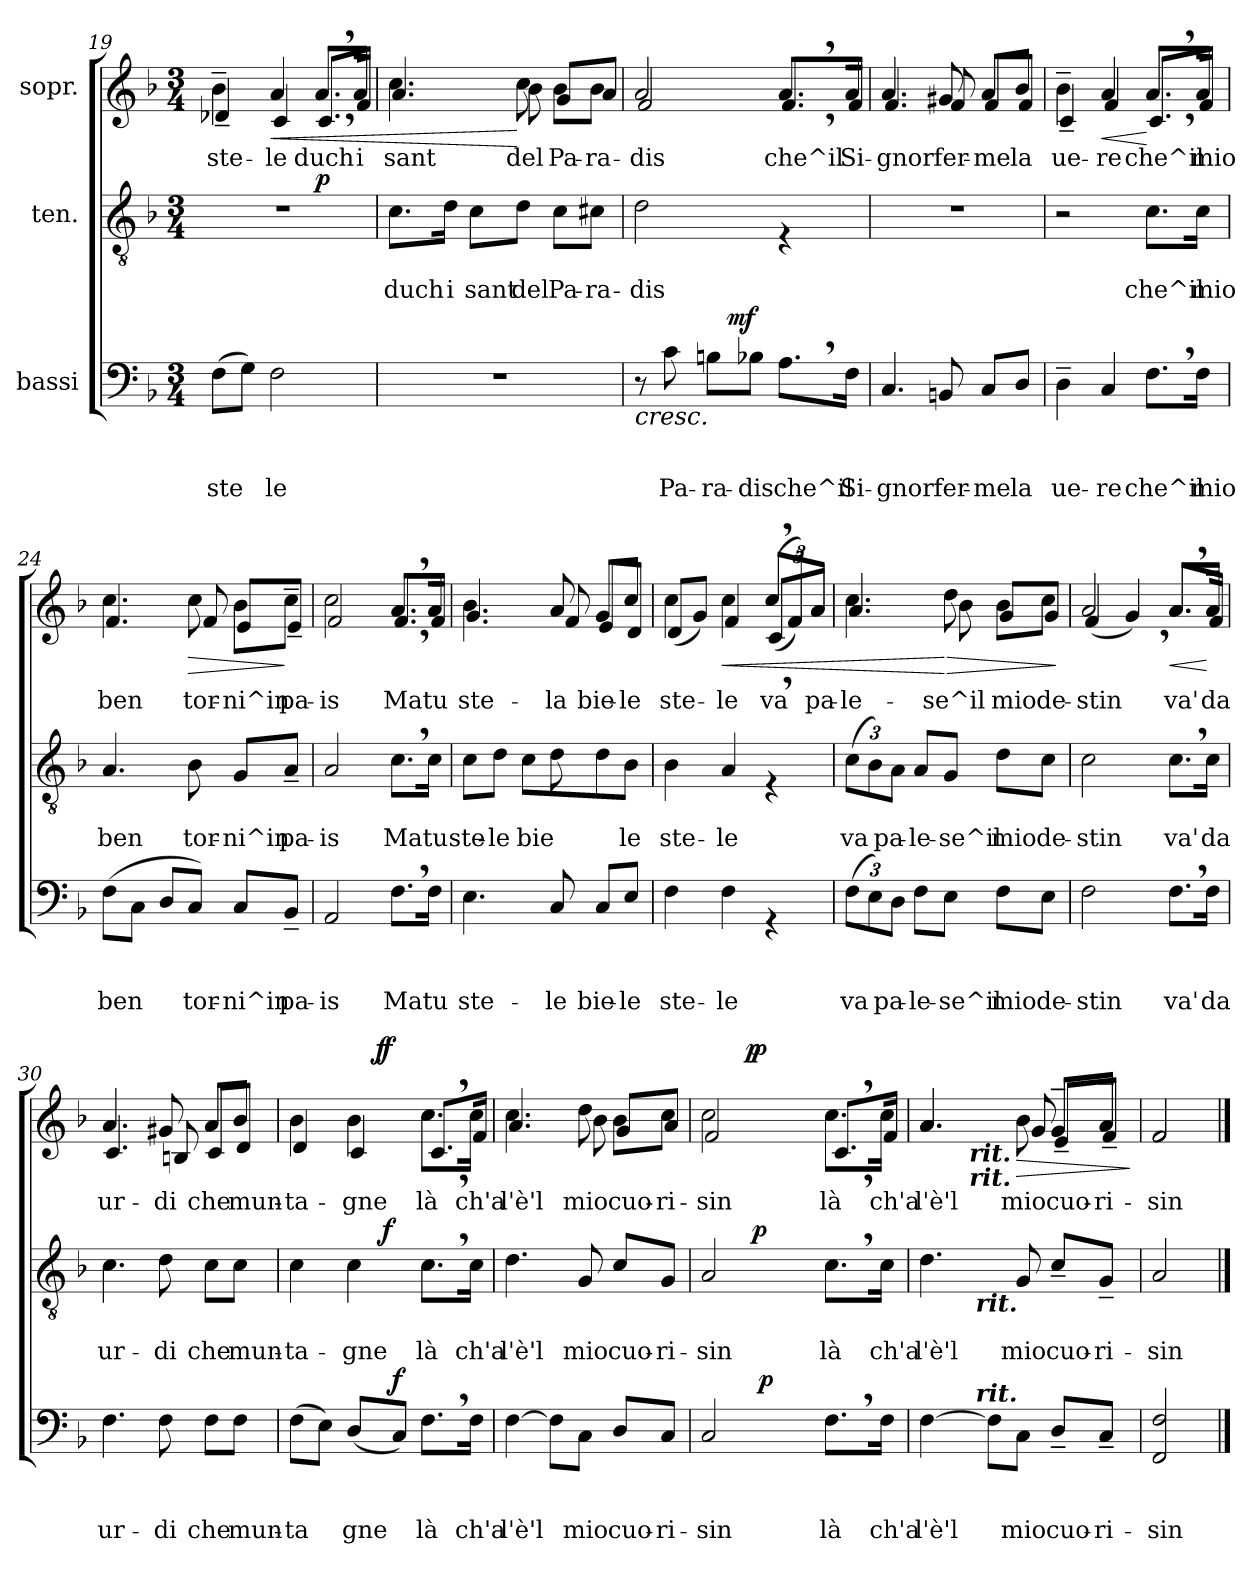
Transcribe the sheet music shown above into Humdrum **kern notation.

**kern	**text	**text	**text	**dynam	**kern	**text	**text	**dynam	**kern	**text	**dynam
*part3	*part3	*part3	*part3	*part3	*part2	*part2	*part2	*part2	*part1	*part1	*part1
*staff3	*staff3	*staff3	*staff3	*staff3	*staff2	*staff2	*staff2	*staff2	*staff1	*staff1	*staff1
*I"bassi	*	*	*	*	*I"ten.	*	*	*	*I"sopr.	*	*
*clefF4	*	*	*	*	*clefGv2	*	*	*	*clefG2	*	*
*k[b-]	*	*	*	*	*k[b-]	*	*	*	*k[b-]	*	*
*F:	*	*	*	*	*F:	*	*	*	*F:	*	*
*M3/4	*	*	*	*	*M3/4	*	*	*	*M3/4	*	*
=19	=19	=19	=19	=19	=19	=19	=19	=19	=19	=19	=19
!	!	!	!LO:LY:b	!	!	!	!	!	!	!LO:LY:b	!
*	*	*	*	*	*	*	*	*	*^	*	*
!	!	!	!	!	!	!	!	!	!	!	!LO:LY:b	!
*	*	*	*	*	*^	*	*	*	*	*	*	*
(>8F\L	.	.	ste	.	2.r	2ryy	.	.	.	4b-~<\	4d-X~</	ste-	.
8G\J)	.	.	.	.	.	.	.	.	.	.	.	.	.
!	!	!	!LO:LY:b	!	!	!	!	!	!	!	!	!LO:LY:b	!LO:HP:b
!	!	!	!	!	!	!	!	!	!	!	!	!LO:LY:b	!
2F\	.	.	le	.	.	.	.	.	.	4a/	4c/	-le	<
!	!	!	!	!	!	!	!	!	!	!	!	!LO:LY:b	!
!	!	!	!	!	!	!	!	!	!LO:DY:b	!	!	!LO:LY:b	!
.	.	.	.	.	.	4ryy	.	.	p	8.a,</L	8.c,</L	duch	.
!	!	!	!	!	!	!	!	!	!	!	!	!LO:LY:b	!
!	!	!	!	!	!	!	!	!	!	!	!	!LO:LY:b	!
.	.	.	.	.	.	.	.	.	.	16a/Jk	16f/Jk	i	.
=20	=20	=20	=20	=20	=20	=20	=20	=20	=20	=20	=20	=20	=20
!	!	!	!	!	!	!	!	!LO:LY:b	!	!	!	!LO:LY:b	!
!	!	!	!	!	!	!	!	!	!	!	!	!LO:LY:b	!
*	*	*	*	*	*v	*v	*	*	*	*	*	*	*
2.r	.	.	.	.	8.c\L	.	duch	.	4.cc\	4.a/	-sant	.
!	!	!	!	!	!	!	!LO:LY:b	!	!	!	!	!
.	.	.	.	.	16d\Jk	.	i	.	.	.	.	.
!	!	!	!	!	!	!	!LO:LY:b	!	!	!	!	!
.	.	.	.	.	8c\L	.	sant	.	.	.	.	.
!	!	!	!	!	!	!	!LO:LY:b	!	!	!	!LO:LY:b	!
!	!	!	!	!	!	!	!	!	!	!	!LO:LY:b	!
.	.	.	.	.	8d\J	.	del	.	8cc\	8b-\	del	[
!	!	!	!	!	!	!	!LO:LY:b	!	!	!	!LO:LY:b	!
!	!	!	!	!	!	!	!	!	!	!	!LO:LY:b	!
.	.	.	.	.	8c\L	.	Pa-	.	8b-\L	8g/L	Pa-	.
!	!	!	!	!	!	!	!LO:LY:b	!	!	!	!LO:LY:b	!
!	!	!	!	!	!	!	!	!	!	!	!LO:LY:b	!
.	.	.	.	.	8c#X\J	.	-ra-	.	8b-\J	8a/J	-ra-	.
=21	=21	=21	=21	=21	=21	=21	=21	=21	=21	=21	=21	=21
!LO:TX:b:Bi:t=rit.	!	!	!	!	!	!	!	!	!	!	!	!
!	!	!	!	!LO:HP:b	!	!	!LO:LY:b	!	!	!	!LO:LY:b	!
!	!	!	!	!	!	!	!	!	!	!	!LO:LY:b	!
*^	*	*	*	*	*	*	*	*	*	*^	*	*
8r	6ryy	.	.	.	<	2d\	.	-dis	.	2a/	2f/	6ryy	-dis	.
!	!	!	!	!LO:LY:b	!	!	!	!	!	!	!	!	!	!
8c\	.	.	.	Pa-	.	.	.	.	.	.	.	.	.	.
.	12ryy	.	.	.	.	.	.	.	.	.	.	96ryy	.	.
!	!	!	!	!	!	!	!	!	!	!	!	!	!	!LO:DY:b
!	!	!	!	!	!	!	!	!	!	!	!	!	!	!LO:DY:n=1:b
.	.	.	.	.	.	.	.	.	.	.	.	3ryy	.	mf mf
!	!	!	!	!LO:LY:b	!	!	!	!	!	!	!	!	!	!
8Bn\L	24ryy	.	.	-ra-	.	.	.	.	.	.	.	.	.	.
.	96ryy	.	.	.	.	.	.	.	.	.	.	.	.	.
!	!	!	!	!	!LO:DY:b	!	!	!	!	!	!	!	!	!
.	3ryy	.	.	.	mf	.	.	.	.	.	.	.	.	.
!	!	!	!	!LO:LY:b	!	!	!	!	!	!	!	!	!	!
8B-X\J	.	.	.	-dis	.	.	.	.	.	.	.	.	.	.
!	!	!	!	!LO:LY:b	!	!	!	!	!	!	!	!	!LO:LY:b	!
!	!	!	!	!	!	!	!	!	!	!	!	!	!LO:LY:b	!
8.A,<\L	.	.	.	che^il	[	4rE	.	.	.	8.a,</L	8.f,</L	.	che^il	.
.	.	.	.	.	.	.	.	.	.	.	.	6ryy	.	.
.	12ryy	.	.	.	.	.	.	.	.	.	.	.	.	.
.	.	.	.	.	.	.	.	.	.	.	.	24..ryy	.	.
!	!	!	!	!LO:LY:b	!	!	!	!	!	!	!	!	!LO:LY:b	!
!	!	!	!	!	!	!	!	!	!	!	!	!	!LO:LY:b	!
16F\Jk	.	.	.	Si-	.	.	.	.	.	16a/Jk	16f/Jk	.	Si-	.
.	48.ryy	.	.	.	.	.	.	.	.	.	.	.	.	.
!!LO:LB:g=z
=22	=22	=22	=22	=22	=22	=22	=22	=22	=22	=22	=22	=22	=22	=22
!	!	!	!	!LO:LY:b	!	!	!	!	!	!	!	!	!LO:LY:b	!
!	!	!	!	!	!	!	!	!	!	!	!	!	!LO:LY:b	!
*v	*v	*	*	*	*	*	*	*	*	*	*v	*v	*	*
4.C/	.	.	-gnor	.	2.r	.	.	.	4.a/	4.f/	gnor	.
!	!	!	!LO:LY:b	!	!	!	!	!	!	!	!LO:LY:b	!
!	!	!	!	!	!	!	!	!	!	!	!LO:LY:b	!
8BBn/	.	.	fer-	.	.	.	.	.	8g#X/	8f/	fer-	.
!	!	!	!LO:LY:b	!	!	!	!	!	!	!	!LO:LY:b	!
!	!	!	!	!	!	!	!	!	!	!	!LO:LY:b	!
8C/L	.	.	-me	.	.	.	.	.	8a/L	8f/L	-me	.
!	!	!	!LO:LY:b	!	!	!	!	!	!	!	!LO:LY:b	!
!	!	!	!	!	!	!	!	!	!	!	!LO:LY:b	!
8D/J	.	.	la	.	.	.	.	.	8b-/J	8f/J	la	.
=23	=23	=23	=23	=23	=23	=23	=23	=23	=23	=23	=23	=23
!	!	!	!LO:LY:b	!	!	!	!	!	!	!	!LO:LY:b	!
!	!	!	!	!	!	!	!	!	!	!	!LO:LY:b	!
4D~>\	.	.	ue-	.	2r	.	.	.	4b-~<\	4c~</	ue-	.
!	!	!	!LO:LY:b	!	!	!	!	!	!	!	!LO:LY:b	!LO:HP:b
!	!	!	!	!	!	!	!	!	!	!	!LO:LY:b	!
4C/	.	.	-re	.	.	.	.	.	4a/	4f/	-re	<
!	!	!	!LO:LY:b	!	!	!	!LO:LY:b	!	!	!	!LO:LY:b	!
!	!	!	!	!	!	!	!	!	!	!	!LO:LY:b	!
8.F,<\L	.	.	che^il	.	8.c\L	.	che^il	.	8.a,</L	8.c,</L	che^il	[
!	!	!	!LO:LY:b	!	!	!	!LO:LY:b	!	!	!	!LO:LY:b	!
!	!	!	!	!	!	!	!	!	!	!	!LO:LY:b	!
16F\Jk	.	.	mio	.	16c\Jk	.	mio	.	16a/Jk	16f/Jk	mio	.
=24	=24	=24	=24	=24	=24	=24	=24	=24	=24	=24	=24	=24
!	!	!	!LO:LY:b	!	!	!	!LO:LY:b	!	!	!	!LO:LY:b	!
!	!	!	!	!	!	!	!	!	!	!	!LO:LY:b	!
(>8F\L	.	.	ben	.	4.A/	.	ben	.	4.cc\	4.f/	-ben	.
8C\J	.	.	.	.	.	.	.	.	.	.	.	.
8D/L	.	.	.	.	.	.	.	.	.	.	.	.
!	!	!	!LO:LY:b	!	!	!	!LO:LY:b	!	!	!	!LO:LY:b	!LO:HP:b
!	!	!	!	!	!	!	!	!	!	!	!LO:LY:b	!
8C/J)	.	.	tor-	.	8B-\	.	tor-	.	8cc\	8f/	tor-	>
!	!	!	!LO:LY:b	!	!	!	!LO:LY:b	!	!	!	!LO:LY:b	!
!	!	!	!	!	!	!	!	!	!	!	!LO:LY:b	!
8C/L	.	.	-ni^in	.	8G/L	.	-ni^in	.	8b-\L	8e/L	-ni^in	.
!	!	!	!LO:LY:b	!	!	!	!LO:LY:b	!	!	!	!LO:LY:b	!
!	!	!	!	!	!	!	!	!	!	!	!LO:LY:b	!
8BB-~</J	.	.	pa-	.	8A~</J	.	pa-	.	8cc~<\J	8e~</J	pa-	]
=25	=25	=25	=25	=25	=25	=25	=25	=25	=25	=25	=25	=25
!	!	!	!LO:LY:b	!	!	!	!LO:LY:b	!	!	!	!LO:LY:b	!
!	!	!	!	!	!	!	!	!	!	!	!LO:LY:b	!
2AA/	.	.	-is	.	2A/	.	-is	.	2cc\	2f/	is	.
!	!	!	!LO:LY:b	!	!	!	!LO:LY:b	!	!	!	!LO:LY:b	!
!	!	!	!	!	!	!	!	!	!	!	!LO:LY:b	!
8.F,<\L	.	.	Ma	.	8.c,<\L	.	Ma	.	8.a,</L	8.f,</L	Ma	.
!	!	!	!LO:LY:b	!	!	!	!LO:LY:b	!	!	!	!LO:LY:b	!
!	!	!	!	!	!	!	!	!	!	!	!LO:LY:b	!
16F\Jk	.	.	tu	.	16c\Jk	.	tu	.	16a/Jk	16f/Jk	tu	.
!!LO:LB:g=z	!!
=26	=26	=26	=26	=26	=26	=26	=26	=26	=26	=26	=26	=26
!	!	!	!LO:LY:b	!	!	!	!LO:LY:b	!	!	!	!LO:LY:b	!
*	*	*	*	*	*^	*	*	*	*	*	*	*
!	!	!	!	!	!	!	!	!	!	!	!	!LO:LY:b	!
4.E\	.	.	ste-	.	8c\L	4.ryy	.	ste-	.	4.b-\	4.g/	ste-	.
!	!	!	!	!	!	!	!	!LO:LY:b	!	!	!	!	!
.	.	.	.	.	8d\J	.	.	-le	.	.	.	.	.
!	!	!	!	!	!	!	!	!LO:LY:b	!	!	!	!	!
.	.	.	.	.	8c\L	.	.	bie	.	.	.	.	.
!	!	!	!LO:LY:b	!	!	!	!	!	!	!	!	!LO:LY:b	!
!	!	!	!	!	!	!	!	!	!	!	!	!LO:LY:b	!
8C/	.	.	-le	.	8ryy	8d\	.	.	.	8a/	8f/	-la	.
!	!	!	!LO:LY:b	!	!	!	!	!	!	!	!	!LO:LY:b	!
!	!	!	!	!	!	!	!	!	!	!	!	!LO:LY:b	!
8C/L	.	.	bie-	.	8d\	4ryy	.	.	.	8g/L	8e/L	bie-	.
!	!	!	!LO:LY:b	!	!	!	!	!LO:LY:b	!	!	!	!LO:LY:b	!
!	!	!	!	!	!	!	!	!	!	!	!	!LO:LY:b	!
8E/J	.	.	-le	.	8B-\J	.	.	le	.	8cc/J	8d/J	-le	.
*	*	*	*	*	*v	*v	*	*	*	*	*	*	*
=27	=27	=27	=27	=27	=27	=27	=27	=27	=27	=27	=27	=27
!	!	!	!LO:LY:b	!	!	!	!LO:LY:b	!	!	!	!LO:LY:b	!
!	!	!	!	!	!	!	!	!	!	!	!LO:LY:b	!
4F\	.	.	ste-	.	4B-\	.	ste-	.	4cc\	(<8d/L	-ste-	.
.	.	.	.	.	.	.	.	.	.	8g/J)	.	.
!	!	!	!LO:LY:b	!	!	!	!LO:LY:b	!	!	!	!LO:LY:b	!LO:HP:b
!	!	!	!	!	!	!	!	!	!	!	!LO:LY:b	!
4F\	.	.	-le	.	4A/	.	-le	.	4cc\	4f/	-le	<
!	!	!	!	!	!	!	!	!	!	!	!LO:LY:b	!
!	!	!	!	!	!	!	!	!	!	!	!LO:LY:b	!
4rGG	.	.	.	.	4rE	.	.	.	(<12cc,</L	(<12c,>/L	va	.
.	.	.	.	.	.	.	.	.	12f/)	12f/)	.	.
!	!	!	!	!	!	!	!	!	!	!	!LO:LY:b	!
!	!	!	!	!	!	!	!	!	!	!	!LO:LY:b	!
.	.	.	.	.	.	.	.	.	12a/J	12a/J	pa-	.
=28	=28	=28	=28	=28	=28	=28	=28	=28	=28	=28	=28	=28
!	!	!	!LO:LY:b	!	!	!	!LO:LY:b	!	!	!	!LO:LY:b	!
!	!	!	!	!	!	!	!	!	!	!	!LO:LY:b	!
(>12F\L	.	.	va	.	(>12c\L	.	va	.	4.cc\	4.a/	-le-	.
12E\)	.	.	.	.	12B-\)	.	.	.	.	.	.	.
!	!	!	!LO:LY:b	!	!	!	!LO:LY:b	!	!	!	!	!
12D\J	.	.	pa-	.	12A\J	.	pa-	.	.	.	.	.
!	!	!	!LO:LY:b	!	!	!	!LO:LY:b	!	!	!	!	!
8F\L	.	.	-le-	.	8A/L	.	-le-	.	.	.	.	.
!	!	!	!LO:LY:b	!	!	!	!LO:LY:b	!	!	!	!LO:LY:b	!LO:HP:n=1:b
!	!	!	!	!	!	!	!	!	!	!	!LO:LY:b	!
8E\J	.	.	-se^il	.	8G/J	.	-se^il	.	8dd\	8b-\	-se^il	[ >
!	!	!	!LO:LY:b	!	!	!	!LO:LY:b	!	!	!	!LO:LY:b	!
!	!	!	!	!	!	!	!	!	!	!	!LO:LY:b	!
8F\L	.	.	mio	.	8d\L	.	mio	.	8b-\L	8g/L	mio	.
!	!	!	!LO:LY:b	!	!	!	!LO:LY:b	!	!	!	!LO:LY:b	!
!	!	!	!	!	!	!	!	!	!	!	!LO:LY:b	!
8E\J	.	.	de-	.	8c\J	.	de-	.	8cc\J	8g/J	de-	.
*	*	*	*	*	*	*	*	*	*v	*v	*	*
.	.	.	.	.	.	.	.	.	.	.	]
=29	=29	=29	=29	=29	=29	=29	=29	=29	=29	=29	=29
!	!	!	!LO:LY:b	!	!	!	!LO:LY:b	!	!	!LO:LY:b	!
*	*	*	*	*	*	*	*	*	*^	*	*
!	!	!	!	!	!	!	!	!	!	!	!LO:LY:b	!
2F\	.	.	-stin	.	2c\	.	-stin	.	2a/	(<4f/	stin	.
.	.	.	.	.	.	.	.	.	.	4g,</)	.	.
!	!	!	!LO:LY:b	!	!	!	!LO:LY:b	!	!	!	!LO:LY:b	!LO:HP:b
!	!	!	!	!	!	!	!	!	!	!	!LO:LY:b	!
8.F,<\L	.	.	va'	.	8.c,<\L	.	va'	.	8.a,</L	8.a/L	va'	<
!	!	!	!LO:LY:b	!	!	!	!LO:LY:b	!	!	!	!LO:LY:b	!
!	!	!	!	!	!	!	!	!	!	!	!LO:LY:b	!
16F\Jk	.	.	da	.	16c\Jk	.	da	.	16a/Jk	16f/Jk	da	[
!!LO:LB:g=z	!!
=30	=30	=30	=30	=30	=30	=30	=30	=30	=30	=30	=30	=30
!	!	!	!LO:LY:b	!	!	!	!LO:LY:b	!	!	!	!LO:LY:b	!
!	!	!	!	!	!	!	!	!	!	!	!LO:LY:b	!
4.F\	.	.	ur-	.	4.c\	.	ur-	.	4.a/	4.c/	-ur-	.
!	!	!	!LO:LY:b	!	!	!	!LO:LY:b	!	!	!	!LO:LY:b	!
!	!	!	!	!	!	!	!	!	!	!	!LO:LY:b	!
8F\	.	.	-di	.	8d\	.	-di	.	8g#X/	8Bn/	-di	.
!	!	!	!LO:LY:b	!	!	!	!LO:LY:b	!	!	!	!LO:LY:b	!
!	!	!	!	!	!	!	!	!	!	!	!LO:LY:b	!
8F\L	.	.	che	.	8c\L	.	che	.	8a/L	8c/L	che	.
!	!	!	!LO:LY:b	!	!	!	!LO:LY:b	!	!	!	!LO:LY:b	!
!	!	!	!	!	!	!	!	!	!	!	!LO:LY:b	!
8F\J	.	.	mun-	.	8c\J	.	mun-	.	8b-/J	8d/J	mun-	.
=31	=31	=31	=31	=31	=31	=31	=31	=31	=31	=31	=31	=31
!	!	!	!LO:LY:b	!	!	!	!LO:LY:b	!	!	!	!LO:LY:b	!
!	!	!	!	!	!	!	!	!	!	!	!LO:LY:b	!
*	*	*	*	*	*^	*	*	*	*^	*^	*	*
(>8F\L	.	.	-ta	.	4c\	3ryy	.	-ta-	.	4b-\	4d/	4ryy	3ryy	ta-	.
8E\J)	.	.	.	.	.	.	.	.	.	.	.	.	.	.	.
!	!	!	!LO:LY:b	!	!	!	!	!LO:LY:b	!	!	!	!	!	!LO:LY:b	!
!	!	!	!	!	!	!	!	!	!	!	!	!	!	!LO:LY:b	!
(<8D/L	.	.	gne	.	4c\	.	.	-gne	.	4b-\	4c/	16.ryy	.	-gne	.
.	.	.	.	.	.	48ryy	.	.	.	.	.	.	48ryy	.	.
!	!	!	!	!	!	!	!	!	!	!	!	!	!	!	!LO:DY:b
.	.	.	.	.	.	.	.	.	.	.	.	4ryy	.	.	f
!	!	!	!	!	!	!	!	!	!LO:DY:b	!	!	!	!	!	!LO:DY:b
.	.	.	.	.	.	3ryy	.	.	f	.	.	.	3ryy	.	f
!	!	!	!	!LO:DY:b	!	!	!	!	!	!	!	!	!	!	!
8C/J)	.	.	.	f	.	.	.	.	.	.	.	.	.	.	.
!	!	!	!LO:LY:b	!	!	!	!	!LO:LY:b	!	!	!	!	!	!LO:LY:b	!
!	!	!	!	!	!	!	!	!	!	!	!	!	!	!LO:LY:b	!
8.F,<\L	.	.	là	.	8.c,<\L	.	.	là	.	8.cc,>\L	8.c,</L	.	.	là	.
.	.	.	.	.	.	.	.	.	.	.	.	8ryy	.	.	.
!	!	!	!LO:LY:b	!	!	!	!	!LO:LY:b	!	!	!	!	!	!LO:LY:b	!
!	!	!	!	!	!	!	!	!	!	!	!	!	!	!LO:LY:b	!
16F\Jk	.	.	ch'a	.	16c\Jk	24.ryy	.	ch'a	.	16cc\Jk	16f/Jk	.	24.ryy	ch'a	.
.	.	.	.	.	.	.	.	.	.	.	.	32ryy	.	.	.
=32	=32	=32	=32	=32	=32	=32	=32	=32	=32	=32	=32	=32	=32	=32	=32
!	!	!	!LO:LY:b	!	!	!	!	!LO:LY:b	!	!	!	!	!	!LO:LY:b	!
!	!	!	!	!	!	!	!	!	!	!	!	!	!	!LO:LY:b	!
*	*	*	*	*	*v	*v	*	*	*	*	*	*	*	*	*
*	*	*	*	*	*	*	*	*	*	*v	*v	*v	*	*
[>4F\	.	.	l'è'l	.	4.d\	.	l'è'l	.	4.cc\	4.a/	-l'è'l	.
8F\L]	.	.	.	.	.	.	.	.	.	.	.	.
!	!	!	!LO:LY:b	!	!	!	!LO:LY:b	!	!	!	!LO:LY:b	!
!	!	!	!	!	!	!	!	!	!	!	!LO:LY:b	!
8C\J	.	.	mio	.	8G/	.	mio	.	8dd\	8b-\	mio	.
!	!	!	!LO:LY:b	!	!	!	!LO:LY:b	!	!	!	!LO:LY:b	!
!	!	!	!	!	!	!	!	!	!	!	!LO:LY:b	!
8D/L	.	.	cuo-	.	8c/L	.	cuo-	.	8b-\L	8g/L	cuo-	.
!	!	!	!LO:LY:b	!	!	!	!LO:LY:b	!	!	!	!LO:LY:b	!
!	!	!	!	!	!	!	!	!	!	!	!LO:LY:b	!
8C/J	.	.	-ri-	.	8G/J	.	-ri-	.	8cc\J	8a/J	-ri-	.
!!LO:PB:g=z
=33	=33	=33	=33	=33	=33	=33	=33	=33	=33	=33	=33	=33
!	!	!	!LO:LY:b	!	!	!	!LO:LY:b	!	!	!	!LO:LY:b	!
!	!	!	!	!	!	!	!	!	!	!	!LO:LY:b	!
*^	*	*	*	*	*^	*	*	*	*^	*^	*	*
2C/	8ryy	.	.	-sin	.	2A/	12..ryy	.	-sin	.	2cc\	2f/	12ryy	12..ryy	sin	.
.	.	.	.	.	.	.	.	.	.	.	.	.	24ryy	.	.	.
.	32ryy	.	.	.	.	.	.	.	.	.	.	.	96ryy	.	.	.
!	!	!	!	!	!	!	!	!	!	!	!	!	!	!	!	!LO:DY:b
.	.	.	.	.	.	.	.	.	.	.	.	.	3ryy	.	.	p
!	!	!	!	!	!	!	!	!	!	!LO:DY:b	!	!	!	!	!	!LO:DY:b
.	.	.	.	.	.	.	3ryy	.	.	p	.	.	.	3ryy	.	p
!	!	!	!	!	!LO:DY:b	!	!	!	!	!	!	!	!	!	!	!
.	2ryy	.	.	.	p	.	.	.	.	.	.	.	.	.	.	.
.	.	.	.	.	.	.	.	.	.	.	.	.	6ryy	.	.	.
.	.	.	.	.	.	.	6ryy	.	.	.	.	.	.	6ryy	.	.
!	!	!	!	!LO:LY:b	!	!	!	!	!LO:LY:b	!	!	!	!	!	!LO:LY:b	!
!	!	!	!	!	!	!	!	!	!	!	!	!	!	!	!LO:LY:b	!
8.F,<\L	.	.	.	là	.	8.c,<\L	.	.	là	.	8.cc,>\L	8.c,</L	.	.	là	.
.	.	.	.	.	.	.	.	.	.	.	.	.	12ryy	.	.	.
.	.	.	.	.	.	.	12ryy	.	.	.	.	.	.	12ryy	.	.
.	16.ryy	.	.	.	.	.	.	.	.	.	.	.	.	.	.	.
!	!	!	!	!LO:LY:b	!	!	!	!	!LO:LY:b	!	!	!	!	!	!LO:LY:b	!
!	!	!	!	!	!	!	!	!	!	!	!	!	!	!	!LO:LY:b	!
16F\Jk	.	.	.	ch'a	.	16c\Jk	.	.	ch'a	.	16cc\Jk	16f/Jk	.	.	ch'a	.
.	.	.	.	.	.	.	.	.	.	.	.	.	48.ryy	.	.	.
.	.	.	.	.	.	.	48ryy	.	.	.	.	.	.	48ryy	.	.
=34	=34	=34	=34	=34	=34	=34	=34	=34	=34	=34	=34	=34	=34	=34	=34	=34
!	!	!	!	!LO:LY:b	!	!	!	!	!LO:LY:b	!	!	!	!	!	!LO:LY:b	!
!	!	!	!	!	!	!	!	!	!	!	!	!	!	!	!LO:LY:b	!
*	*	*	*	*	*	*	*	*	*	*	*	*	*v	*v	*	*
[>4F\	8..ryy	.	.	l'è'l	.	4.d\	8..ryy	.	l'è'l	.	4.a/	4.a/	6ryy	-l'è'l	.
.	.	.	.	.	.	.	.	.	.	.	.	.	24ryy	.	.
!	!	!	!	!	!	!	!	!	!	!	!	!	!LO:TX:b:Bi:t=rit.	!	!
!	!	!	!	!	!	!	!	!	!	!	!	!	!LO:TX:b:Bi:t=rit.	!	!
.	.	.	.	.	.	.	.	.	.	.	.	.	3ryy	.	.
!	!	!	!	!	!	!	!LO:TX:b:Bi:t=rit.	!	!	!	!	!	!	!	!
!	!LO:TX:a:Bi:t=rit.	!	!	!	!	!	!	!	!	!	!	!	!	!	!
.	2ryy	.	.	.	.	.	2ryy	.	.	.	.	.	.	.	.
8F\L]	.	.	.	.	.	.	.	.	.	.	.	.	.	.	.
!	!	!	!	!LO:LY:b	!	!	!	!	!LO:LY:b	!	!	!	!	!LO:LY:b	!LO:HP:b
!	!	!	!	!	!	!	!	!	!	!	!	!	!	!LO:LY:b	!
8C\J	.	.	.	mio	.	8G/	.	.	mio	.	8b-\	8g/	.	mio	>
!	!	!	!	!LO:LY:b	!	!	!	!	!LO:LY:b	!	!	!	!	!LO:LY:b	!
!	!	!	!	!	!	!	!	!	!	!	!	!	!	!LO:LY:b	!
8D~</L	.	.	.	cuo-	.	8c~</L	.	.	cuo-	.	8g~>/L	8e~</L	.	cuo-	.
.	.	.	.	.	.	.	.	.	.	.	.	.	6ryy	.	.
!	!	!	!	!LO:LY:b	!	!	!	!	!LO:LY:b	!	!	!	!	!LO:LY:b	!
!	!	!	!	!	!	!	!	!	!	!	!	!	!	!LO:LY:b	!
8C~</J	.	.	.	-ri-	.	8G~</J	.	.	-ri-	.	8a~>/J	8f~</J	.	-ri-	.
.	.	.	.	.	.	.	.	.	.	.	.	.	24ryy	.	.
.	32ryy	.	.	.	.	.	32ryy	.	.	.	.	.	.	.	.
.	.	.	.	.	.	.	.	.	.	.	.	.	.	.	]
=35	=35	=35	=35	=35	=35	=35	=35	=35	=35	=35	=35	=35	=35	=35	=35
!	!	!	!	!LO:LY:b	!	!	!	!	!LO:LY:b	!	!	!	!	!LO:LY:b	!
!	!	!	!	!	!	!	!	!	!	!	!	!	!	!LO:LY:b	!
*v	*v	*	*	*	*	*	*	*	*	*	*	*v	*v	*	*
*	*	*	*	*	*v	*v	*	*	*	*	*	*	*
2FF/ 2F/	.	.	-sin	.	2A/	.	-sin	.	2f/	2f/	sin	.
*	*	*	*	*	*	*	*	*	*v	*v	*	*
==	==	==	==	==	==	==	==	==	==	==	==
*-	*-	*-	*-	*-	*-	*-	*-	*-	*-	*-	*-
